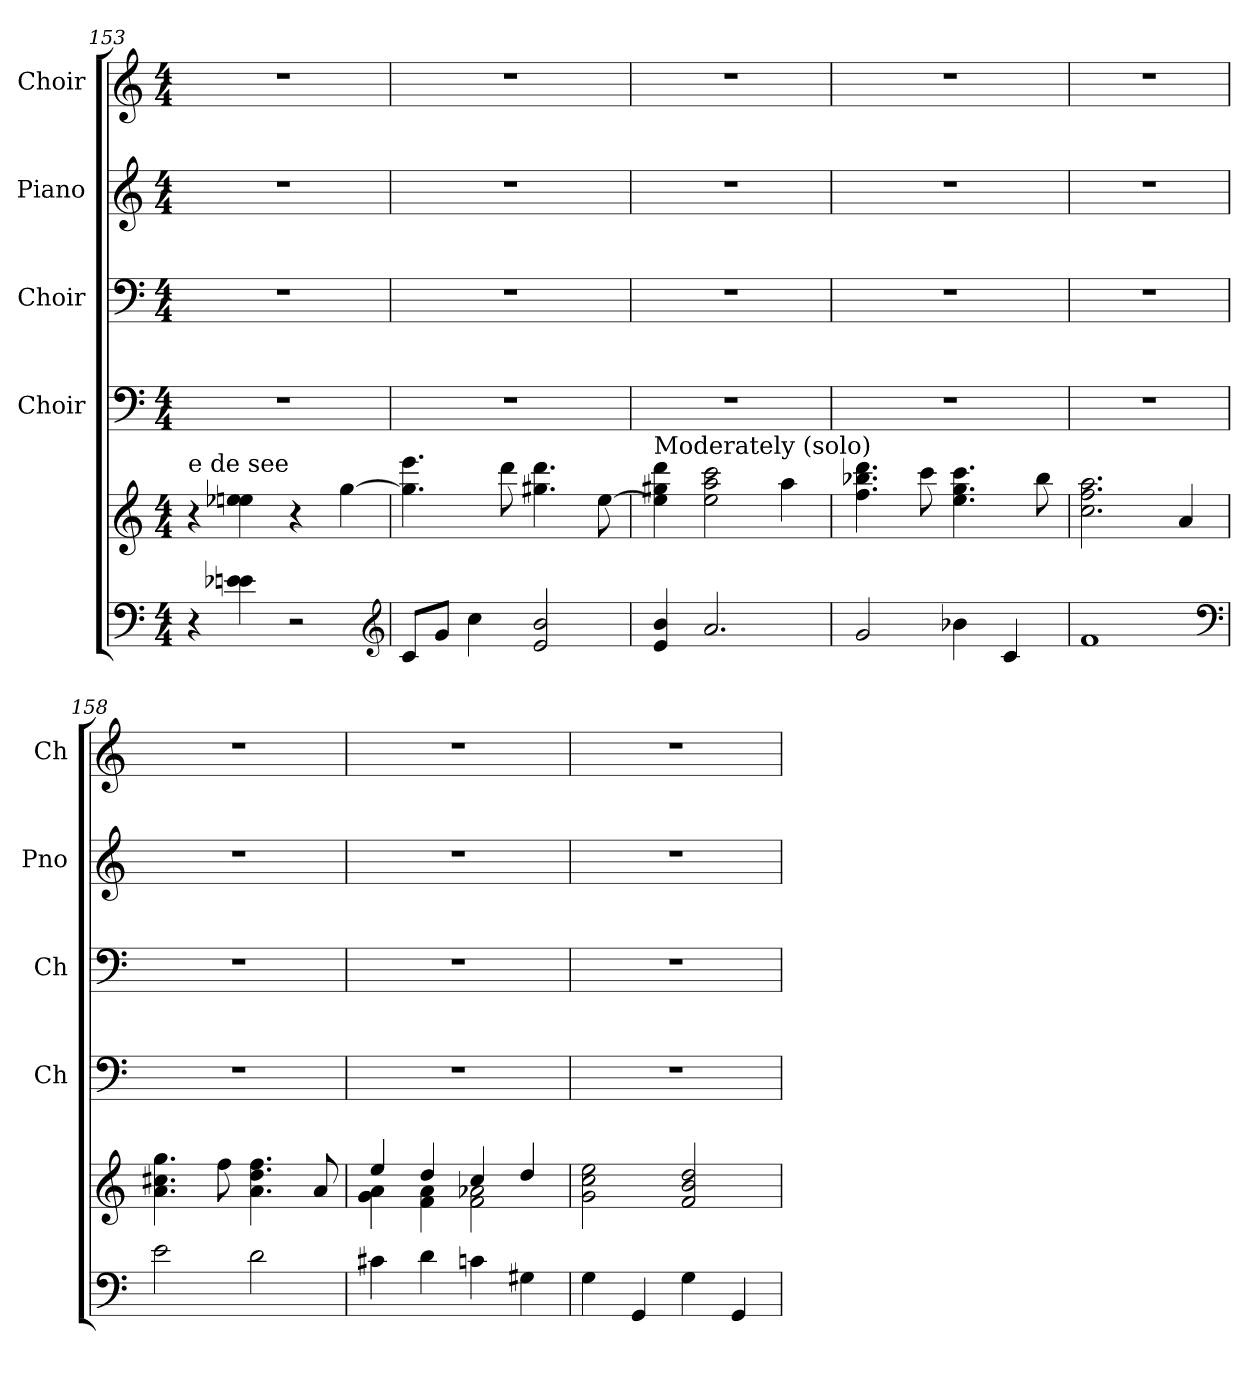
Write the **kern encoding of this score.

**kern	**kern	**kern	**kern	**kern	**kern
*part5	*part5	*part4	*part3	*part2	*part1
*staff6	*staff5	*staff4	*staff3	*staff2	*staff1
*	*	*I"Choir	*I"Choir	*I"Piano	*I"Choir
*	*	*I'Ch	*I'Ch	*I'Pno	*I'Ch
*clefF4	*clefG2	*clefF4	*clefF4	*clefG2	*clefG2
*k[]	*k[]	*k[]	*k[]	*k[]	*k[]
*M4/4	*M4/4	*M4/4	*M4/4	*M4/4	*M4/4
=153	=153	=153	=153	=153	=153
!	!LO:TX:t=e de see	!	!	!	!
4r	4r	1r	1r	1r	1r
4e-X 4en	4ee-X 4een	.	.	.	.
2r	4r	.	.	.	.
.	[4gg	.	.	.	.
*clefG2	*	*	*	*	*
=154	=154	=154	=154	=154	=154
8cL	4.gg] 4.eee	1r	1r	1r	1r
8gJ	.	.	.	.	.
4cc	.	.	.	.	.
.	8ddd	.	.	.	.
2e 2b	4.gg#X 4.ddd	.	.	.	.
.	[8ee	.	.	.	.
=155	=155	=155	=155	=155	=155
!	!LO:TX:t=Moderately (solo)	!	!	!	!
4e 4b	4ee] 4gg#X 4ddd	1r	1r	1r	1r
2.a	2ee 2aa 2ccc	.	.	.	.
.	4aa	.	.	.	.
!!LO:LB:g=z
=156	=156	=156	=156	=156	=156
2g	4.ff 4.bb-X 4.ddd	1r	1r	1r	1r
.	8ccc	.	.	.	.
4b-X	4.ee 4.gg 4.ccc	.	.	.	.
4c	.	.	.	.	.
.	8bb-	.	.	.	.
=157	=157	=157	=157	=157	=157
1f	2.cc 2.ff 2.aa	1r	1r	1r	1r
.	4a	.	.	.	.
*clefF4	*	*	*	*	*
=158	=158	=158	=158	=158	=158
2e	4.a 4.cc#X 4.gg	1r	1r	1r	1r
.	8ff	.	.	.	.
2d	4.a 4.dd 4.ff	.	.	.	.
.	8a	.	.	.	.
=159	=159	=159	=159	=159	=159
*	*^	*	*	*	*
4c#X	4ee	4g 4a	1r	1r	1r	1r
4d	4dd	4f 4a	.	.	.	.
4cn	4cc	2f 2a-X	.	.	.	.
4G#X	4dd	.	.	.	.	.
*	*v	*v	*	*	*	*
!!LO:PB:g=z
=160	=160	=160	=160	=160	=160
4G	2g 2cc 2ee	1r	1r	1r	1r
4GG	.	.	.	.	.
4G	2f 2b 2dd	.	.	.	.
4GG	.	.	.	.	.
=	=	=	=	=	=
*-	*-	*-	*-	*-	*-
